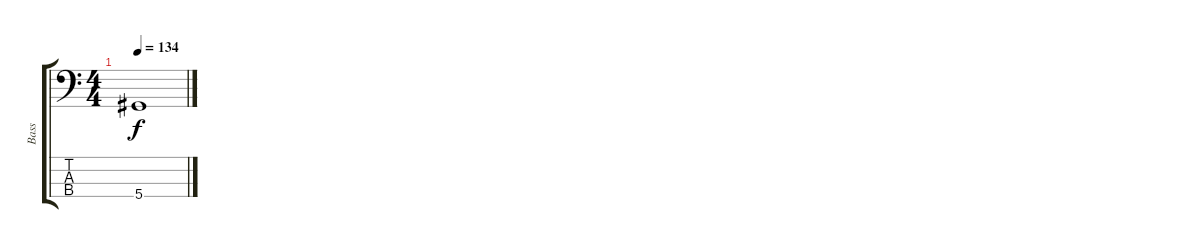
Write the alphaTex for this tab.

\track ("Bass" "Bass") {instrument electricbassfinger}
\staff {score tabs}
\tuning (Gb2 Db2 Ab1 Eb1) {hide}
\ts (4 4)
\tempo 134
\clef f4
\ks c
5.4{t}.1{dy f}
